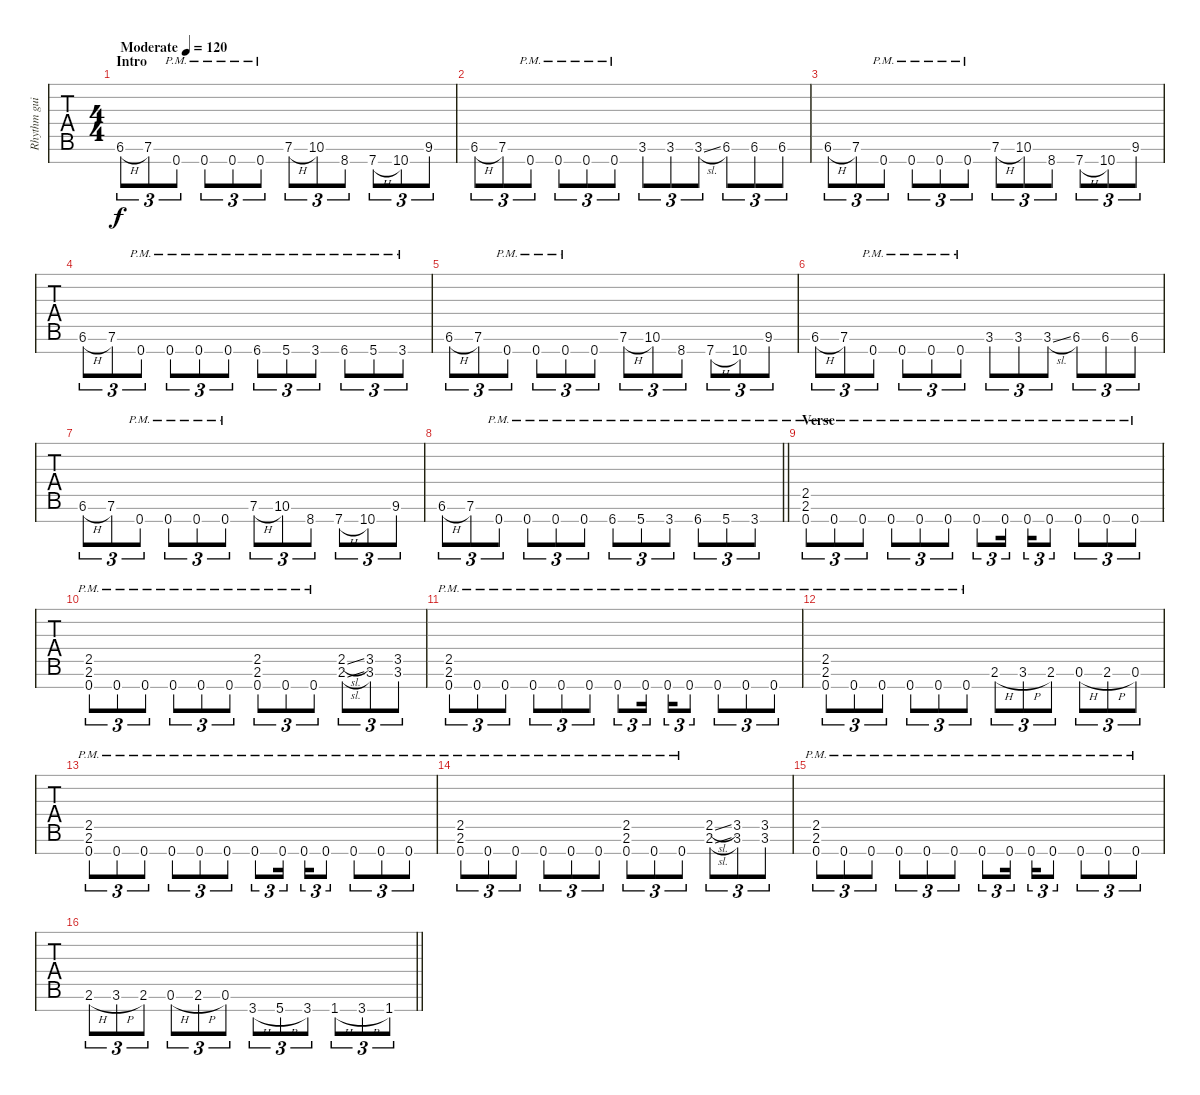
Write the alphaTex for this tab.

\track ("Rhythm guitar" "Rhythm gui") {instrument distortionguitar}
\staff {tabs}
\tuning (E4 B3 G3 D3 A2 E2 B1) {hide}
\ts (4 4)
\section ("" "Intro")
\tempo (120 "Moderate")
\clef g2
\ks c
6.6{h}.8{tu (3 2) dy f instrument distortionguitar} 7.6.8{tu (3 2) beam merge} 0.7{pm}.8{tu (3 2)} 0.7{pm}.8{tu (3 2)} 0.7{pm}.8{tu (3 2)} 0.7{pm}.8{tu (3 2)} 7.6{h}.8{tu (3 2)} 10.6.8{tu (3 2)} 8.7.8{tu (3 2)} 7.7{h}.8{tu (3 2)} 10.7.8{tu (3 2)} 9.6.8{tu (3 2)} |
6.6{h}.8{tu (3 2)} 7.6.8{tu (3 2)} 0.7{pm}.8{tu (3 2)} 0.7{pm}.8{tu (3 2)} 0.7{pm}.8{tu (3 2)} 0.7{pm}.8{tu (3 2)} 3.6.8{tu (3 2)} 3.6.8{tu (3 2)} 3.6{sl}.8{tu (3 2)} 6.6.8{tu (3 2)} 6.6.8{tu (3 2)} 6.6.8{tu (3 2)} |
6.6{h}.8{tu (3 2)} 7.6.8{tu (3 2)} 0.7{pm}.8{tu (3 2)} 0.7{pm}.8{tu (3 2)} 0.7{pm}.8{tu (3 2)} 0.7{pm}.8{tu (3 2)} 7.6{h}.8{tu (3 2)} 10.6.8{tu (3 2)} 8.7.8{tu (3 2)} 7.7{h}.8{tu (3 2)} 10.7.8{tu (3 2)} 9.6.8{tu (3 2)} |
6.6{h}.8{tu (3 2)} 7.6.8{tu (3 2)} 0.7{pm}.8{tu (3 2)} 0.7{pm}.8{tu (3 2)} 0.7{pm}.8{tu (3 2)} 0.7{pm}.8{tu (3 2)} 6.7{pm}.8{tu (3 2)} 5.7{pm}.8{tu (3 2)} 3.7{pm}.8{tu (3 2)} 6.7{pm}.8{tu (3 2)} 5.7{pm}.8{tu (3 2)} 3.7{pm}.8{tu (3 2)} |
6.6{h}.8{tu (3 2)} 7.6.8{tu (3 2) beam merge} 0.7{pm}.8{tu (3 2)} 0.7{pm}.8{tu (3 2)} 0.7{pm}.8{tu (3 2)} 0.7.8{tu (3 2)} 7.6{h}.8{tu (3 2)} 10.6.8{tu (3 2)} 8.7.8{tu (3 2)} 7.7{h}.8{tu (3 2)} 10.7.8{tu (3 2)} 9.6.8{tu (3 2)} |
6.6{h}.8{tu (3 2)} 7.6.8{tu (3 2)} 0.7{pm}.8{tu (3 2)} 0.7{pm}.8{tu (3 2)} 0.7{pm}.8{tu (3 2)} 0.7{pm}.8{tu (3 2)} 3.6.8{tu (3 2)} 3.6.8{tu (3 2)} 3.6{sl}.8{tu (3 2)} 6.6.8{tu (3 2)} 6.6.8{tu (3 2)} 6.6.8{tu (3 2)} |
6.6{h}.8{tu (3 2)} 7.6.8{tu (3 2)} 0.7{pm}.8{tu (3 2)} 0.7{pm}.8{tu (3 2)} 0.7{pm}.8{tu (3 2)} 0.7{pm}.8{tu (3 2)} 7.6{h}.8{tu (3 2)} 10.6.8{tu (3 2)} 8.7.8{tu (3 2)} 7.7{h}.8{tu (3 2)} 10.7.8{tu (3 2)} 9.6.8{tu (3 2)} |
\barLineRight lightlight
6.6{h}.8{tu (3 2)} 7.6.8{tu (3 2)} 0.7{pm}.8{tu (3 2)} 0.7{pm}.8{tu (3 2)} 0.7{pm}.8{tu (3 2)} 0.7{pm}.8{tu (3 2)} 6.7{pm}.8{tu (3 2)} 5.7{pm}.8{tu (3 2)} 3.7{pm}.8{tu (3 2)} 6.7{pm}.8{tu (3 2)} 5.7{pm}.8{tu (3 2)} 3.7{pm}.8{tu (3 2)} |
\section ("" "Verse")
(2.5{pm} 2.6{pm} 0.7{pm}).8{tu (3 2)} 0.7{pm}.8{tu (3 2)} 0.7{pm}.8{tu (3 2)} 0.7{pm}.8{tu (3 2)} 0.7{pm}.8{tu (3 2)} 0.7{pm}.8{tu (3 2)} 0.7{pm}.8{tu (3 2)} 0.7{pm}.16{tu (3 2)} 0.7{pm}.16{tu (3 2)} 0.7{pm}.8{tu (3 2)} 0.7{pm}.8{tu (3 2)} 0.7{pm}.8{tu (3 2)} 0.7{pm}.8{tu (3 2)} |
(2.5{pm} 2.6{pm} 0.7{pm}).8{tu (3 2)} 0.7{pm}.8{tu (3 2)} 0.7{pm}.8{tu (3 2)} 0.7{pm}.8{tu (3 2)} 0.7{pm}.8{tu (3 2)} 0.7{pm}.8{tu (3 2)} (2.5{pm} 2.6{pm} 0.7{pm}).8{tu (3 2)} 0.7{pm}.8{tu (3 2)} 0.7{pm}.8{tu (3 2)} (2.5{sl} 2.6{sl}).8{tu (3 2)} (3.5 3.6).8{tu (3 2)} (3.5 3.6).8{tu (3 2)} |
(2.5{pm} 2.6{pm} 0.7{pm}).8{tu (3 2)} 0.7{pm}.8{tu (3 2)} 0.7{pm}.8{tu (3 2)} 0.7{pm}.8{tu (3 2)} 0.7{pm}.8{tu (3 2)} 0.7{pm}.8{tu (3 2)} 0.7{pm}.8{tu (3 2)} 0.7{pm}.16{tu (3 2)} 0.7{pm}.16{tu (3 2)} 0.7{pm}.8{tu (3 2)} 0.7{pm}.8{tu (3 2)} 0.7{pm}.8{tu (3 2)} 0.7{pm}.8{tu (3 2)} |
(2.5{pm} 2.6{pm} 0.7{pm}).8{tu (3 2)} 0.7{pm}.8{tu (3 2)} 0.7{pm}.8{tu (3 2)} 0.7{pm}.8{tu (3 2)} 0.7{pm}.8{tu (3 2)} 0.7{pm}.8{tu (3 2)} 2.6{h}.8{tu (3 2)} 3.6{h}.8{tu (3 2)} 2.6.8{tu (3 2)} 0.6{h}.8{tu (3 2)} 2.6{h}.8{tu (3 2)} 0.6.8{tu (3 2)} |
(2.5{pm} 2.6{pm} 0.7{pm}).8{tu (3 2)} 0.7{pm}.8{tu (3 2)} 0.7{pm}.8{tu (3 2)} 0.7{pm}.8{tu (3 2)} 0.7{pm}.8{tu (3 2)} 0.7{pm}.8{tu (3 2)} 0.7{pm}.8{tu (3 2)} 0.7{pm}.16{tu (3 2)} 0.7{pm}.16{tu (3 2)} 0.7{pm}.8{tu (3 2)} 0.7{pm}.8{tu (3 2)} 0.7{pm}.8{tu (3 2)} 0.7{pm}.8{tu (3 2)} |
(2.5{pm} 2.6{pm} 0.7{pm}).8{tu (3 2)} 0.7{pm}.8{tu (3 2)} 0.7{pm}.8{tu (3 2)} 0.7{pm}.8{tu (3 2)} 0.7{pm}.8{tu (3 2)} 0.7{pm}.8{tu (3 2)} (2.5{pm} 2.6{pm} 0.7{pm}).8{tu (3 2)} 0.7{pm}.8{tu (3 2)} 0.7{pm}.8{tu (3 2)} (2.5{sl} 2.6{sl}).8{tu (3 2)} (3.5 3.6).8{tu (3 2)} (3.5 3.6).8{tu (3 2)} |
(2.5{pm} 2.6{pm} 0.7{pm}).8{tu (3 2)} 0.7{pm}.8{tu (3 2)} 0.7{pm}.8{tu (3 2)} 0.7{pm}.8{tu (3 2)} 0.7{pm}.8{tu (3 2)} 0.7{pm}.8{tu (3 2)} 0.7{pm}.8{tu (3 2)} 0.7{pm}.16{tu (3 2)} 0.7{pm}.16{tu (3 2)} 0.7{pm}.8{tu (3 2)} 0.7{pm}.8{tu (3 2)} 0.7{pm}.8{tu (3 2)} 0.7{pm}.8{tu (3 2)} |
\barLineRight lightlight
2.6{h}.8{tu (3 2)} 3.6{h}.8{tu (3 2)} 2.6.8{tu (3 2)} 0.6{h}.8{tu (3 2)} 2.6{h}.8{tu (3 2)} 0.6.8{tu (3 2)} 3.7{h}.8{tu (3 2)} 5.7{h}.8{tu (3 2)} 3.7.8{tu (3 2)} 1.7{h}.8{tu (3 2)} 3.7{h}.8{tu (3 2)} 1.7.8{tu (3 2)}
